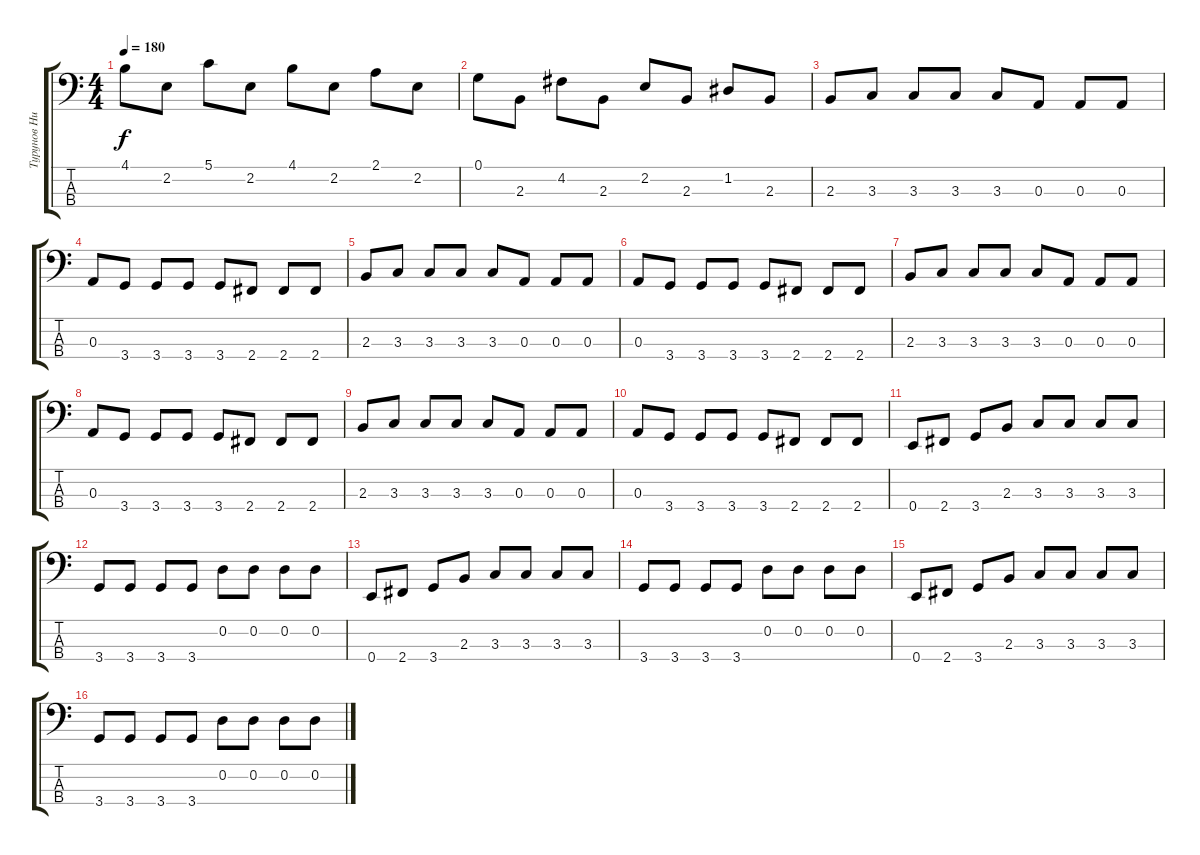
\track ("Турунов Николай" "Турунов Ни") {instrument electricbasspick}
\staff {score tabs}
\tuning (G2 D2 A1 E1) {hide}
\ts (4 4)
\tempo 180
\clef f4
\ks c
4.1.8{dy f} 2.2.8 5.1.8 2.2.8 4.1.8 2.2.8 2.1.8 2.2.8 |
0.1.8 2.3.8 4.2.8 2.3.8 2.2.8 2.3.8 1.2.8 2.3.8 |
2.3.8 3.3.8 3.3.8 3.3.8 3.3.8 0.3.8 0.3.8 0.3.8 |
0.3.8 3.4.8 3.4.8 3.4.8 3.4.8 2.4.8 2.4.8 2.4.8 |
2.3.8 3.3.8 3.3.8 3.3.8 3.3.8 0.3.8 0.3.8 0.3.8 |
0.3.8 3.4.8 3.4.8 3.4.8 3.4.8 2.4.8 2.4.8 2.4.8 |
2.3.8 3.3.8 3.3.8 3.3.8 3.3.8 0.3.8 0.3.8 0.3.8 |
0.3.8 3.4.8 3.4.8 3.4.8 3.4.8 2.4.8 2.4.8 2.4.8 |
2.3.8 3.3.8 3.3.8 3.3.8 3.3.8 0.3.8 0.3.8 0.3.8 |
0.3.8 3.4.8 3.4.8 3.4.8 3.4.8 2.4.8 2.4.8 2.4.8 |
0.4.8 2.4.8 3.4.8 2.3.8 3.3.8 3.3.8 3.3.8 3.3.8 |
3.4.8 3.4.8 3.4.8 3.4.8 0.2.8 0.2.8 0.2.8 0.2.8 |
0.4.8 2.4.8 3.4.8 2.3.8 3.3.8 3.3.8 3.3.8 3.3.8 |
3.4.8 3.4.8 3.4.8 3.4.8 0.2.8 0.2.8 0.2.8 0.2.8 |
0.4.8 2.4.8 3.4.8 2.3.8 3.3.8 3.3.8 3.3.8 3.3.8 |
3.4.8 3.4.8 3.4.8 3.4.8 0.2.8 0.2.8 0.2.8 0.2.8
